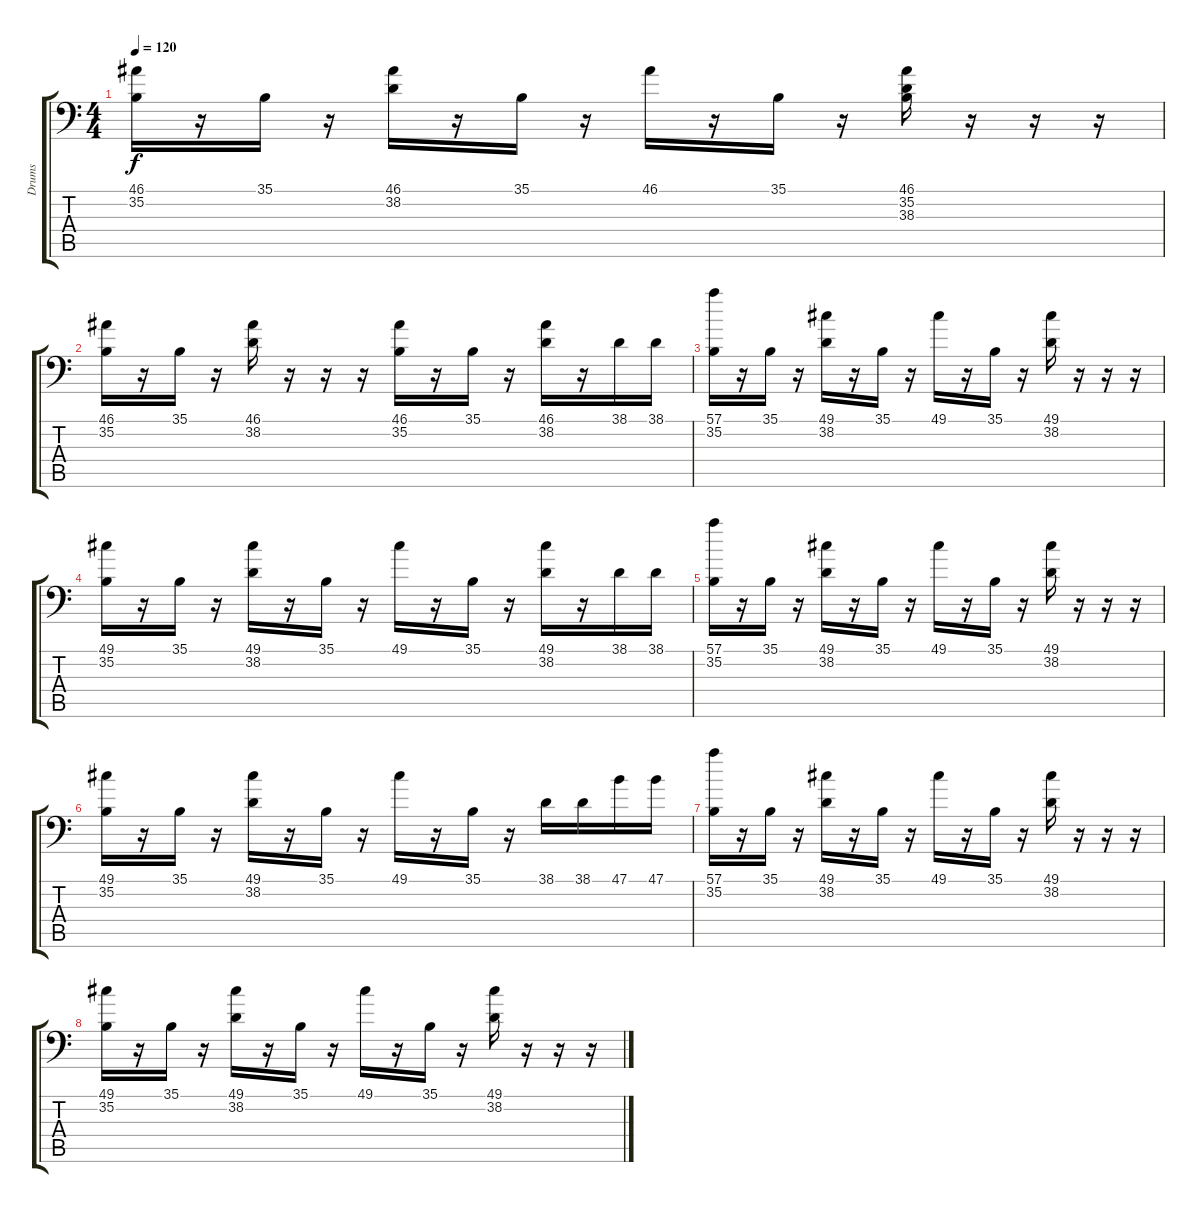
\track ("Drums" "Drums") {instrument acousticgrandpiano}
\staff {score tabs}
\tuning (C-1 C-1 C-1 C-1 C-1 C-1) {hide}
\ts (4 4)
\tempo 120
\clef f4
\ks c
(46.1 35.2).16{dy f} r.16 35.1.16 r.16 (46.1 38.2).16 r.16 35.1.16 r.16 46.1.16 r.16 35.1.16 r.16 (46.1 35.2 38.3).16 r.16 r.16 r.16 |
(46.1 35.2).16 r.16 35.1.16 r.16 (46.1 38.2).16 r.16 r.16 r.16 (46.1 35.2).16 r.16 35.1.16 r.16 (46.1 38.2).16 r.16 38.1.16 38.1.16 |
(57.1 35.2).16 r.16 35.1.16 r.16 (49.1 38.2).16 r.16 35.1.16 r.16 49.1.16 r.16 35.1.16 r.16 (49.1 38.2).16 r.16 r.16 r.16 |
(49.1 35.2).16 r.16 35.1.16 r.16 (49.1 38.2).16 r.16 35.1.16 r.16 49.1.16 r.16 35.1.16 r.16 (49.1 38.2).16 r.16 38.1.16 38.1.16 |
(57.1 35.2).16 r.16 35.1.16 r.16 (49.1 38.2).16 r.16 35.1.16 r.16 49.1.16 r.16 35.1.16 r.16 (49.1 38.2).16 r.16 r.16 r.16 |
(49.1 35.2).16 r.16 35.1.16 r.16 (49.1 38.2).16 r.16 35.1.16 r.16 49.1.16 r.16 35.1.16 r.16 38.1.16 38.1.16 47.1.16 47.1.16 |
(57.1 35.2).16 r.16 35.1.16 r.16 (49.1 38.2).16 r.16 35.1.16 r.16 49.1.16 r.16 35.1.16 r.16 (49.1 38.2).16 r.16 r.16 r.16 |
(49.1 35.2).16 r.16 35.1.16 r.16 (49.1 38.2).16 r.16 35.1.16 r.16 49.1.16 r.16 35.1.16 r.16 (49.1 38.2).16 r.16 r.16 r.16
